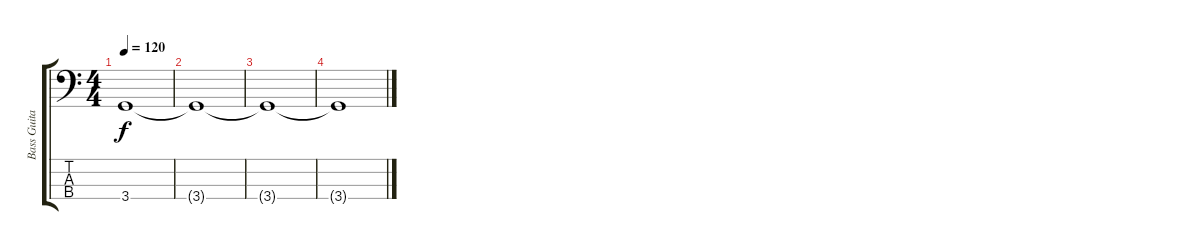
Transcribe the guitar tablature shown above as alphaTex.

\track ("Bass Guitar" "Bass Guita") {instrument electricbassfinger}
\staff {score tabs}
\tuning (G2 D2 A1 E1) {hide}
\ts (4 4)
\tempo 120
\clef f4
\ks c
3.4.1{dy f} |
3.4{t}.1 |
3.4{t}.1 |
3.4{t}.1
